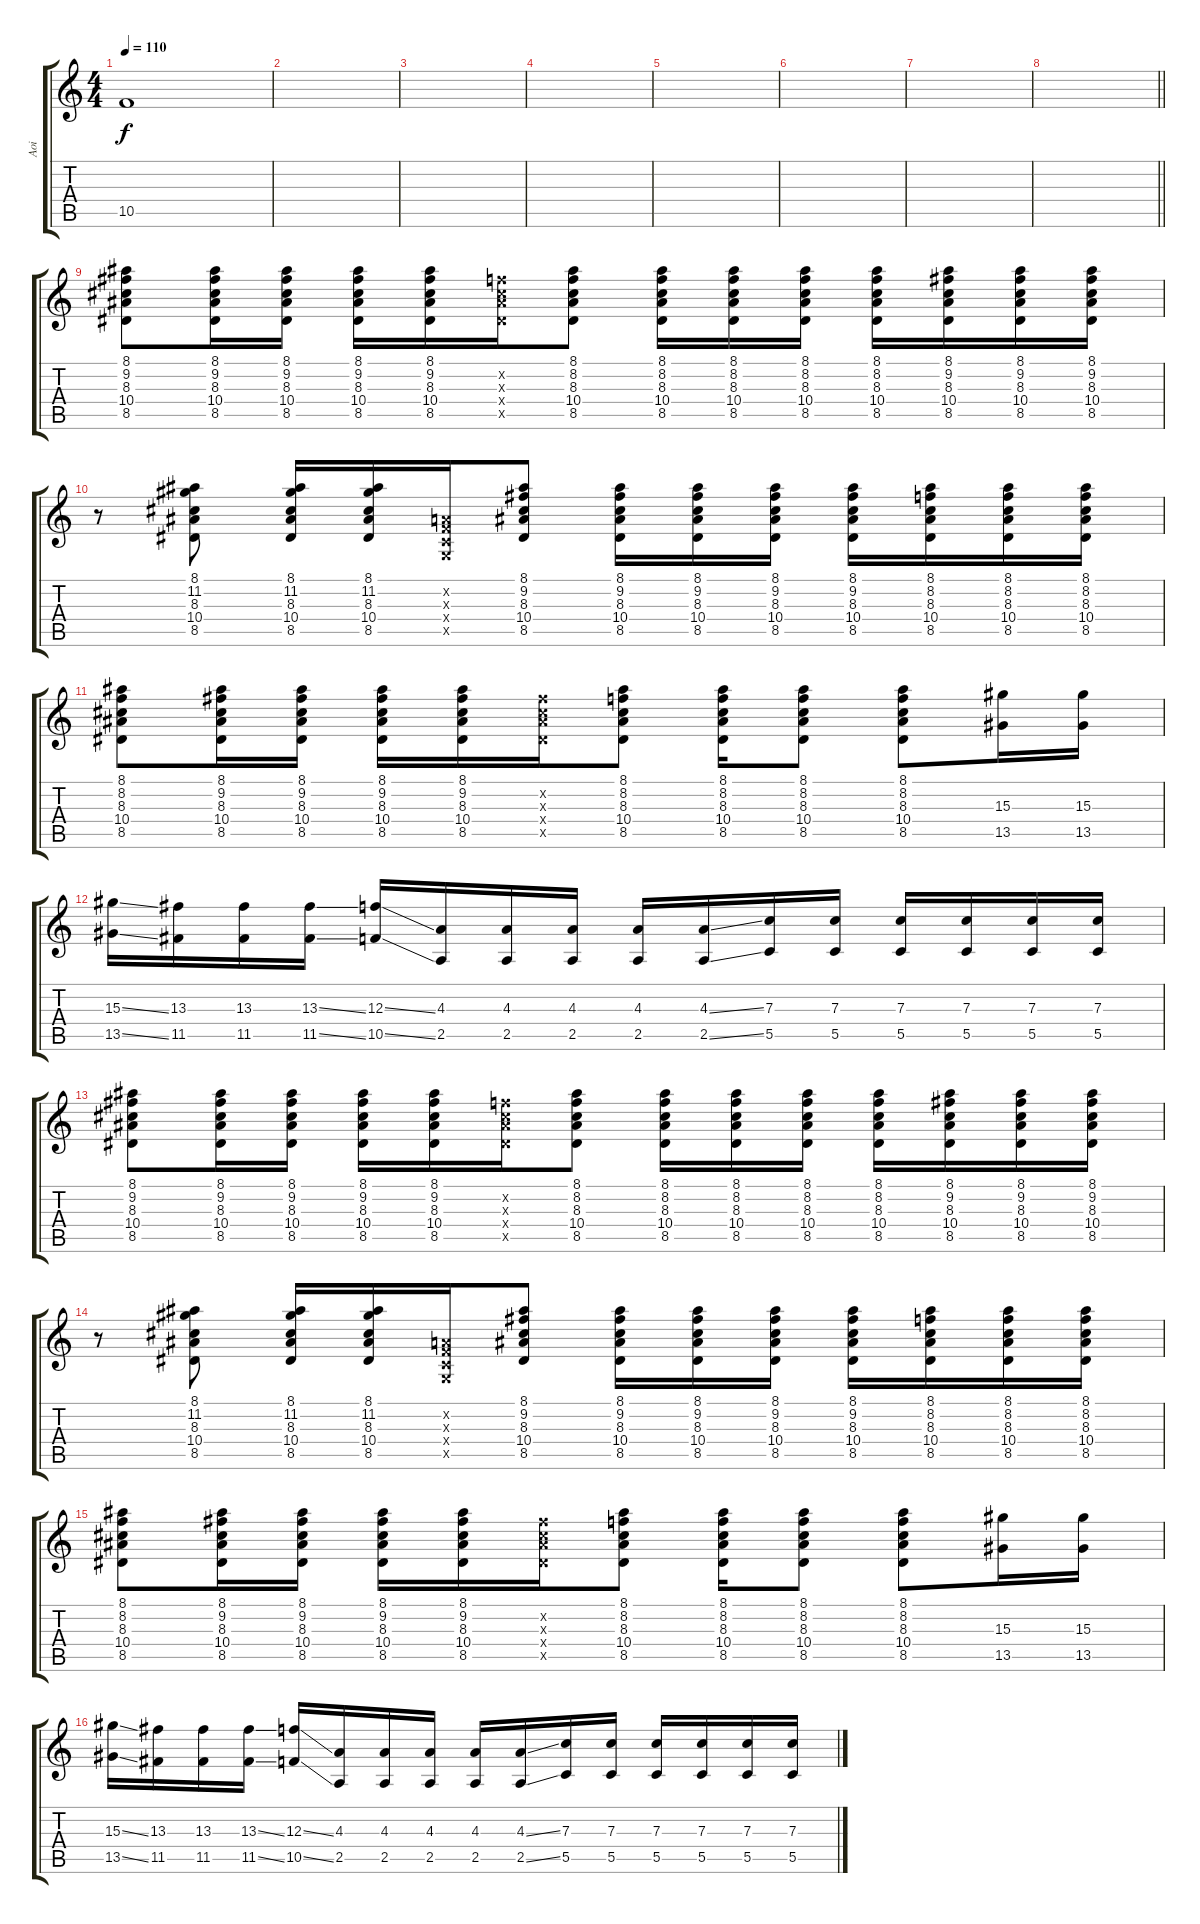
\track ("Aoi" "Aoi") {instrument overdrivenguitar}
\staff {score tabs}
\tuning (D4 A3 F3 C3 G2 D2) {hide}
\ts (4 4)
\tempo 110
\clef g2
\ks c
10.5{t}.1{dy f} |
|
|
|
|
|
|
\barLineRight lightlight
|
(8.1 9.2 8.3 10.4 8.5).8 (8.1 9.2 8.3 10.4 8.5).16 (8.1 9.2 8.3 10.4 8.5).16 (8.1 9.2 8.3 10.4 8.5).16 (8.1 9.2 8.3 10.4 8.5).16 (8.2{x} 8.3{x} 10.4{x} 8.5{x}).16 (8.1 8.2 8.3 10.4 8.5).8 (8.1 8.2 8.3 10.4 8.5).16 (8.1 8.2 8.3 10.4 8.5).16 (8.1 8.2 8.3 10.4 8.5).16 (8.1 8.2 8.3 10.4 8.5).16 (8.1 9.2 8.3 10.4 8.5).16 (8.1 9.2 8.3 10.4 8.5).16 (8.1 9.2 8.3 10.4 8.5).16 |
r.8 (8.1 11.2 8.3 10.4 8.5).8 (8.1 11.2 8.3 10.4 8.5).16 (8.1 11.2 8.3 10.4 8.5).16 (0.2{x} 0.3{x} 0.4{x} 0.5{x}).16 (8.1 9.2 8.3 10.4 8.5).8 (8.1 9.2 8.3 10.4 8.5).16 (8.1 9.2 8.3 10.4 8.5).16 (8.1 9.2 8.3 10.4 8.5).16 (8.1 9.2 8.3 10.4 8.5).16 (8.1 8.2 8.3 10.4 8.5).16 (8.1 8.2 8.3 10.4 8.5).16 (8.1 8.2 8.3 10.4 8.5).16 |
(8.1 8.2 8.3 10.4 8.5).8 (8.1 9.2 8.3 10.4 8.5).16 (8.1 9.2 8.3 10.4 8.5).16 (8.1 9.2 8.3 10.4 8.5).16 (8.1 9.2 8.3 10.4 8.5).16 (9.2{x} 8.3{x} 10.4{x} 8.5{x}).16 (8.1 8.2 8.3 10.4 8.5).8 (8.1 8.2 8.3 10.4 8.5).16 (8.1 8.2 8.3 10.4 8.5).8 (8.1 8.2 8.3 10.4 8.5).8 (15.3 13.5).16 (15.3 13.5).16 |
(15.3{ss} 13.5{ss}).16 (13.3 11.5).16 (13.3 11.5).16 (13.3{ss} 11.5{ss}).16 (12.3{ss} 10.5{ss}).16 (4.3 2.5).16 (4.3 2.5).16 (4.3 2.5).16 (4.3 2.5).16 (4.3{ss} 2.5{ss}).16 (7.3 5.5).16 (7.3 5.5).16 (7.3 5.5).16 (7.3 5.5).16 (7.3 5.5).16 (7.3 5.5).16 |
(8.1 9.2 8.3 10.4 8.5).8 (8.1 9.2 8.3 10.4 8.5).16 (8.1 9.2 8.3 10.4 8.5).16 (8.1 9.2 8.3 10.4 8.5).16 (8.1 9.2 8.3 10.4 8.5).16 (8.2{x} 8.3{x} 10.4{x} 8.5{x}).16 (8.1 8.2 8.3 10.4 8.5).8 (8.1 8.2 8.3 10.4 8.5).16 (8.1 8.2 8.3 10.4 8.5).16 (8.1 8.2 8.3 10.4 8.5).16 (8.1 8.2 8.3 10.4 8.5).16 (8.1 9.2 8.3 10.4 8.5).16 (8.1 9.2 8.3 10.4 8.5).16 (8.1 9.2 8.3 10.4 8.5).16 |
r.8 (8.1 11.2 8.3 10.4 8.5).8 (8.1 11.2 8.3 10.4 8.5).16 (8.1 11.2 8.3 10.4 8.5).16 (0.2{x} 0.3{x} 0.4{x} 0.5{x}).16 (8.1 9.2 8.3 10.4 8.5).8 (8.1 9.2 8.3 10.4 8.5).16 (8.1 9.2 8.3 10.4 8.5).16 (8.1 9.2 8.3 10.4 8.5).16 (8.1 9.2 8.3 10.4 8.5).16 (8.1 8.2 8.3 10.4 8.5).16 (8.1 8.2 8.3 10.4 8.5).16 (8.1 8.2 8.3 10.4 8.5).16 |
(8.1 8.2 8.3 10.4 8.5).8 (8.1 9.2 8.3 10.4 8.5).16 (8.1 9.2 8.3 10.4 8.5).16 (8.1 9.2 8.3 10.4 8.5).16 (8.1 9.2 8.3 10.4 8.5).16 (9.2{x} 8.3{x} 10.4{x} 8.5{x}).16 (8.1 8.2 8.3 10.4 8.5).8 (8.1 8.2 8.3 10.4 8.5).16 (8.1 8.2 8.3 10.4 8.5).8 (8.1 8.2 8.3 10.4 8.5).8 (15.3 13.5).16 (15.3 13.5).16 |
(15.3{ss} 13.5{ss}).16 (13.3 11.5).16 (13.3 11.5).16 (13.3{ss} 11.5{ss}).16 (12.3{ss} 10.5{ss}).16 (4.3 2.5).16 (4.3 2.5).16 (4.3 2.5).16 (4.3 2.5).16 (4.3{ss} 2.5{ss}).16 (7.3 5.5).16 (7.3 5.5).16 (7.3 5.5).16 (7.3 5.5).16 (7.3 5.5).16 (7.3 5.5).16
